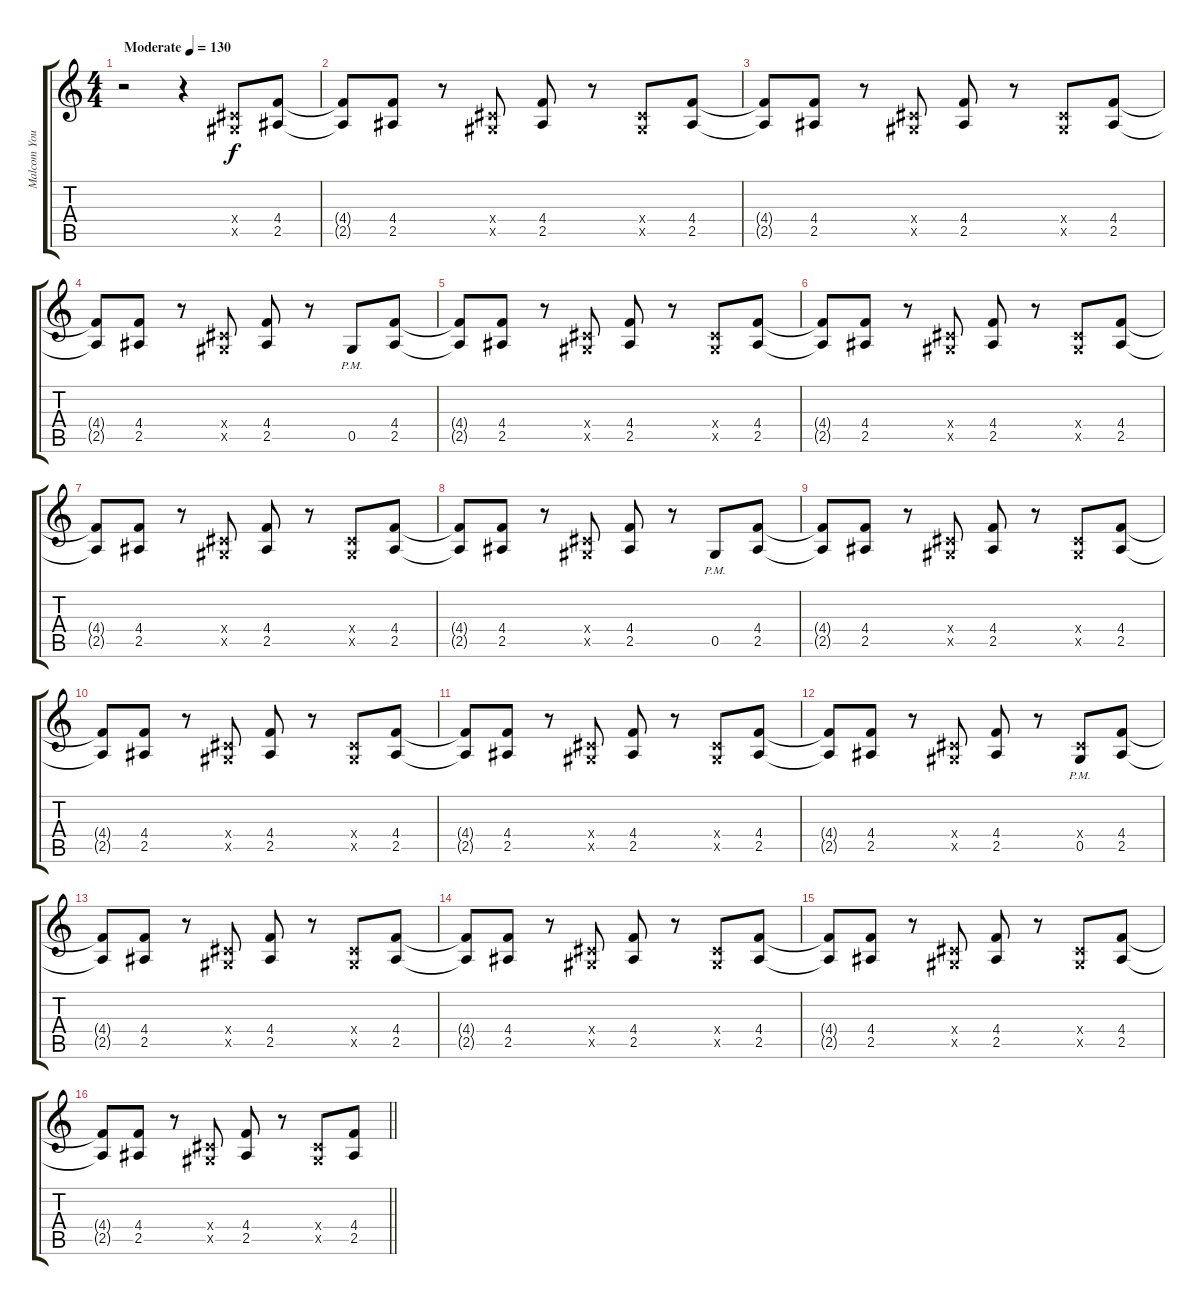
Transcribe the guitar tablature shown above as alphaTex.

\track ("Malcom Young" "Malcom You") {instrument overdrivenguitar}
\staff {score tabs}
\tuning (Eb4 Bb3 Gb3 Db3 Ab2 Eb2) {hide}
\ts (4 4)
\tempo (130 "Moderate")
\clef g2
\ks c
r.2{dy f instrument overdrivenguitar} r.4 (0.4{x} 0.5{x}).8 (4.4 2.5).8 |
(4.4{t} 2.5{t}).8 (4.4 2.5).8 r.8 (0.4{x} 0.5{x}).8 (4.4 2.5).8 r.8 (0.4{x} 0.5{x}).8 (4.4 2.5).8 |
(4.4{t} 2.5{t}).8 (4.4 2.5).8 r.8 (0.4{x} 0.5{x}).8 (4.4 2.5).8 r.8 (0.4{x} 0.5{x}).8 (4.4 2.5).8 |
(4.4{t} 2.5{t}).8 (4.4 2.5).8 r.8 (0.4{x} 0.5{x}).8 (4.4 2.5).8 r.8 0.5{pm}.8 (4.4 2.5).8 |
(4.4{t} 2.5{t}).8 (4.4 2.5).8 r.8 (0.4{x} 0.5{x}).8 (4.4 2.5).8 r.8 (0.4{x} 0.5{x}).8 (4.4 2.5).8 |
(4.4{t} 2.5{t}).8 (4.4 2.5).8 r.8 (0.4{x} 0.5{x}).8 (4.4 2.5).8 r.8 (0.4{x} 0.5{x}).8 (4.4 2.5).8 |
(4.4{t} 2.5{t}).8 (4.4 2.5).8 r.8 (0.4{x} 0.5{x}).8 (4.4 2.5).8 r.8 (0.4{x} 0.5{x}).8 (4.4 2.5).8 |
(4.4{t} 2.5{t}).8 (4.4 2.5).8 r.8 (0.4{x} 0.5{x}).8 (4.4 2.5).8 r.8 0.5{pm}.8 (4.4 2.5).8 |
(4.4{t} 2.5{t}).8 (4.4 2.5).8 r.8 (0.4{x} 0.5{x}).8 (4.4 2.5).8 r.8 (0.4{x} 0.5{x}).8 (4.4 2.5).8 |
(4.4{t} 2.5{t}).8 (4.4 2.5).8 r.8 (0.4{x} 0.5{x}).8 (4.4 2.5).8 r.8 (0.4{x} 0.5{x}).8 (4.4 2.5).8 |
(4.4{t} 2.5{t}).8 (4.4 2.5).8 r.8 (0.4{x} 0.5{x}).8 (4.4 2.5).8 r.8 (0.4{x} 0.5{x}).8 (4.4 2.5).8 |
(4.4{t} 2.5{t}).8 (4.4 2.5).8 r.8 (0.4{x} 0.5{x}).8 (4.4 2.5).8 r.8 (0.4{x} 0.5{pm}).8 (4.4 2.5).8 |
(4.4{t} 2.5{t}).8 (4.4 2.5).8 r.8 (0.4{x} 0.5{x}).8 (4.4 2.5).8 r.8 (0.4{x} 0.5{x}).8 (4.4 2.5).8 |
(4.4{t} 2.5{t}).8 (4.4 2.5).8 r.8 (0.4{x} 0.5{x}).8 (4.4 2.5).8 r.8 (0.4{x} 0.5{x}).8 (4.4 2.5).8 |
(4.4{t} 2.5{t}).8 (4.4 2.5).8 r.8 (0.4{x} 0.5{x}).8 (4.4 2.5).8 r.8 (0.4{x} 0.5{x}).8 (4.4 2.5).8 |
\barLineRight lightlight
(4.4{t} 2.5{t}).8 (4.4 2.5).8 r.8 (0.4{x} 0.5{x}).8 (4.4 2.5).8 r.8 (0.4{x} 0.5{x}).8 (4.4 2.5).8
